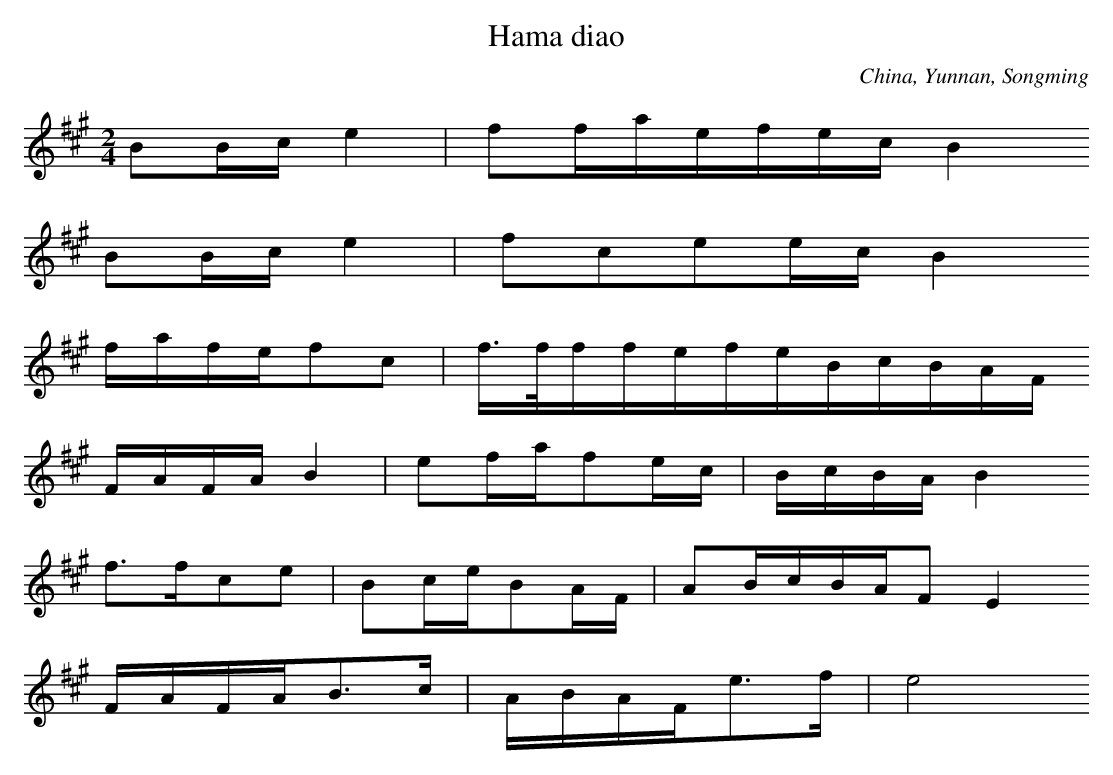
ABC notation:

X:1
T: Hama diao
O: China, Yunnan, Songming
M: 2/4
L: 1/32
K: A
B4B2c2e8 | f4f2a2e2f2e2c2B8
B4B2c2e8 | f4c4e4e2c2B8
f2a2f2e2f4c4 | f3ff2f2e2f2e2B2c2B2A2F2
F2A2F2A2B8 | e4f2a2f4e2c2 | B2c2B2A2B8
f6f2c4e4 | B4c2e2B4A2F2 | A4B2c2B2A2F4E8
F2A2F2A2B6c2 | A2B2A2F2e6f2 | e16
